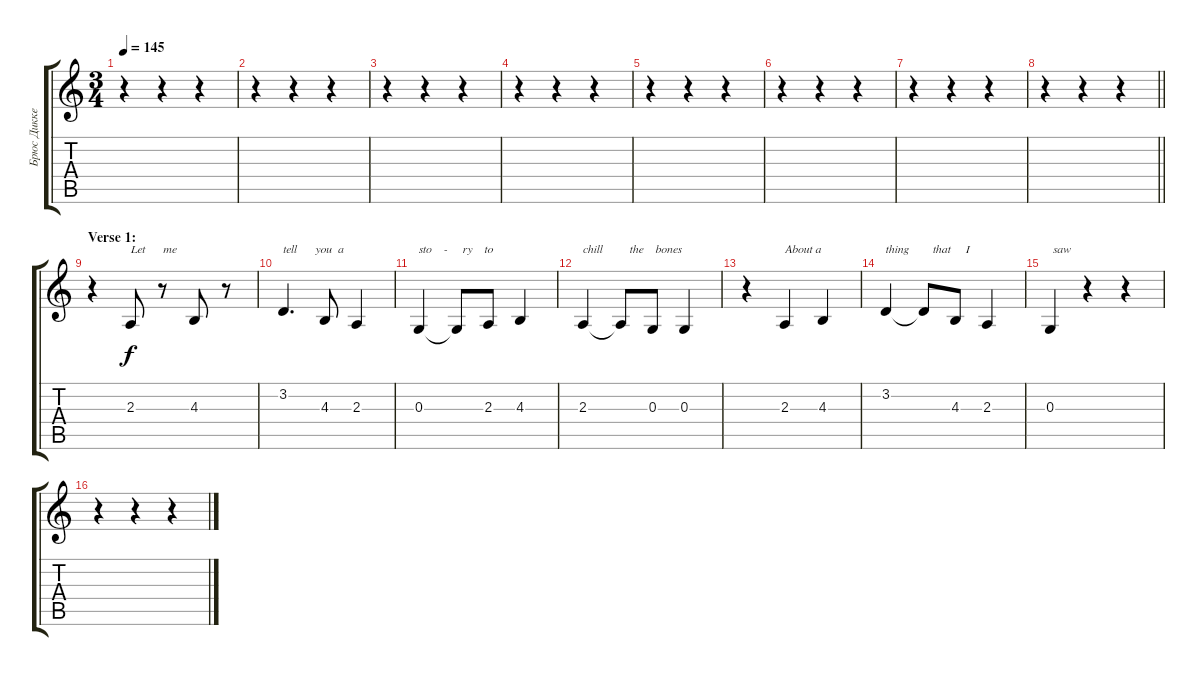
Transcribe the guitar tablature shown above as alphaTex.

\track ("Брюс Диккенс" "Брюс Дикке") {instrument altosax}
\staff {score tabs}
\tuning (E4 B3 G3 D3 A2 E2) {hide}
\ts (3 4)
\tempo 145
\clef g2
\ks c
r.4{dy f} r.4 r.4 |
r.4 r.4 r.4 |
r.4 r.4 r.4 |
r.4 r.4 r.4 |
r.4 r.4 r.4 |
r.4 r.4 r.4 |
r.4 r.4 r.4 |
\barLineRight lightlight
r.4 r.4 r.4 |
\section ("" "Verse 1:")
r.4 2.3.8{txt "Let      me"} r.8 4.3.8 r.8 |
3.2.4{d txt "tell      you  a "} 4.3.8 2.3.4 |
0.3.4{txt "sto    -     ry    to"} 0.3{t}.8 2.3.8 4.3.4 |
2.3.4{txt "chill         the    bones "} 2.3{t}.8 0.3.8 0.3.4 |
r.4 2.3.4{txt "About a "} 4.3.4 |
3.2.4{txt "thing        that     I"} 3.2{t}.8 4.3.8 2.3.4 |
0.3.4{txt " saw "} r.4 r.4 |
r.4 r.4 r.4
